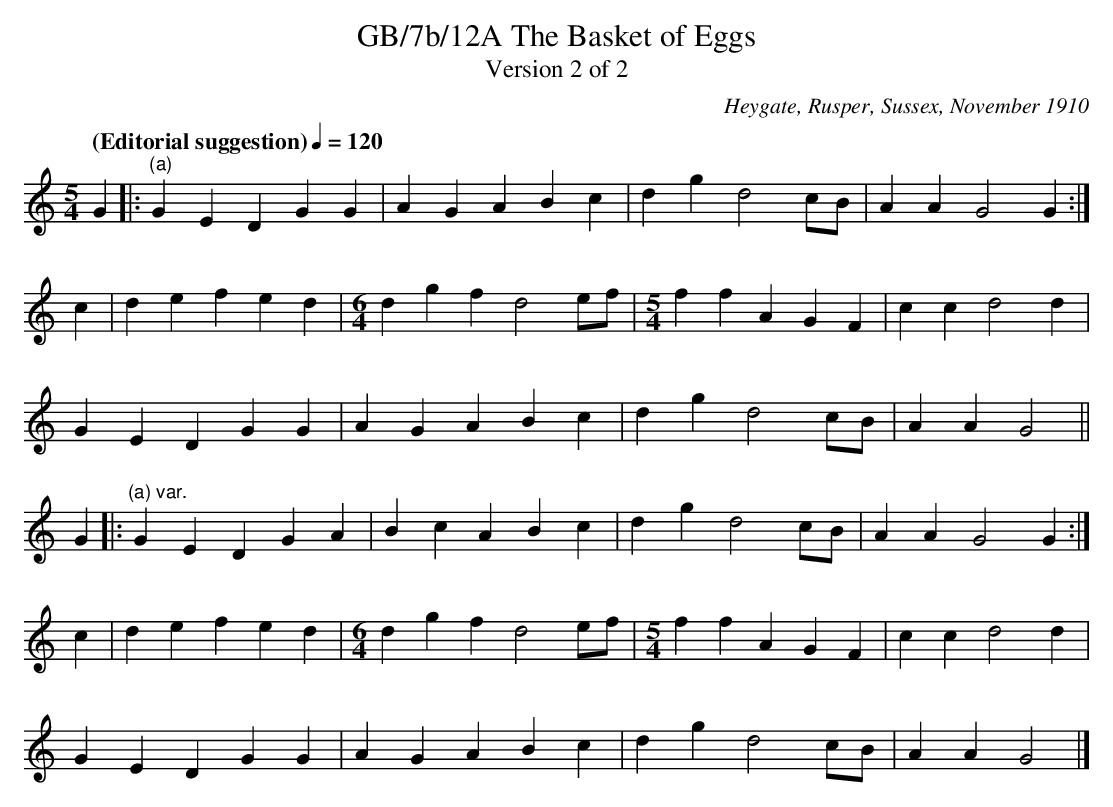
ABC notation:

X:1
T:GB/7b/12A The Basket of Eggs
T:Version 2 of 2
C:Heygate, Rusper, Sussex, November 1910
L:1/4
Q:"(Editorial suggestion)" 1/4=120
M:5/4
K:Gmix
G |: "^(a)"G E D G G | A G A B c | d g d2 c/B/ | A A G2 G :|
c | d e f e d |[M:6/4] d g f d2 e/f/ |[M:5/4] f f A G F | c c d2 d |
G E D G G | A G A B c | d g d2 c/B/ |A A G2 ||
G |: "^(a) var."G E D G A | B c A B c | d g d2 c/B/ | A A G2 G :|
c | d e f e d |[M:6/4] d g f d2 e/f/ |[M:5/4] f f A G F | c c d2 d |
G E D G G | A G A B c | d g d2 c/B/ |A A G2 |]
